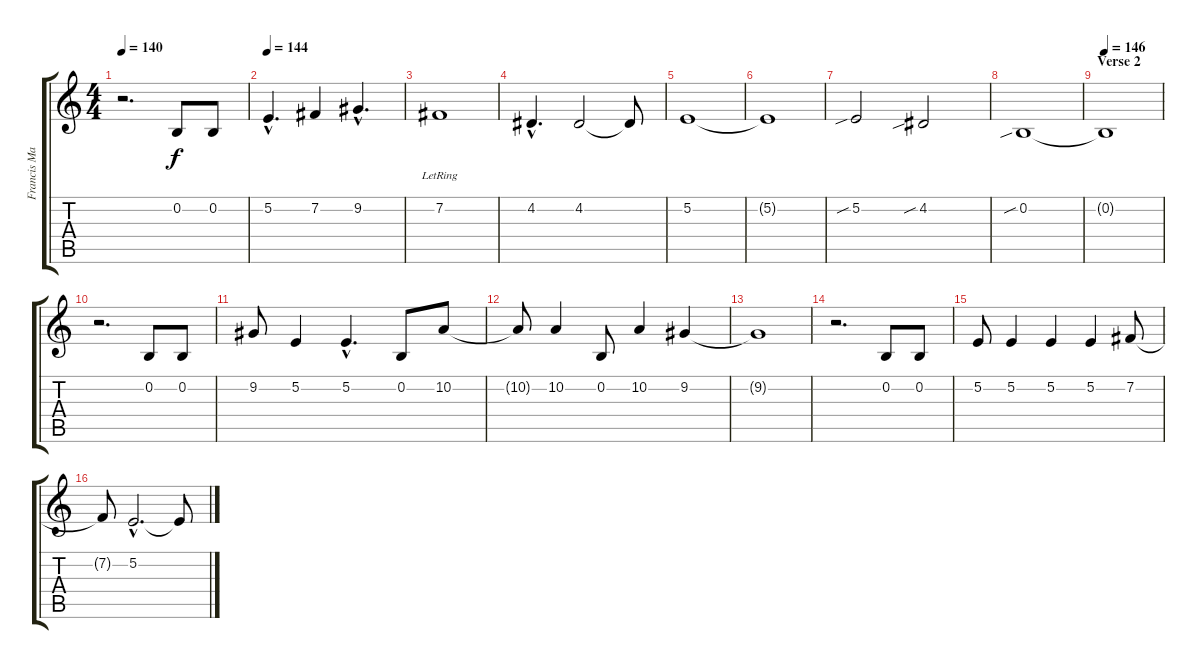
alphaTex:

\track ("Francis Mark-Vocals" "Francis Ma") {instrument clarinet}
\staff {score tabs}
\tuning (E4 B3 G3 D3 A2 E2) {hide}
\ts (4 4)
\tempo 140
\clef g2
\ks c
r.2{d dy f} 0.2.8{volume 16} 0.2.8 |
\tempo 144
5.2{hac}.4{d} 7.2.4 9.2{hac}.4{d} |
7.2{lr}.1 |
4.2{hac}.4{d} 4.2.2 4.2{t}.8 |
5.2.1 |
5.2{t}.1{volume 8} |
5.2{sib}.2{volume 16} 4.2{sib}.2 |
0.2{sib}.1{volume 3} |
\section ("" "Verse 2")
\tempo 146
0.2{t}.1 |
r.2{d volume 15} 0.2.8 0.2.8 |
9.2.8 5.2.4 5.2{hac}.4{d} 0.2.8 10.2.8 |
10.2{t}.8 10.2.4 0.2.8 10.2.4 9.2.4{volume 4} |
9.2{t}.1 |
r.2{d} 0.2.8{volume 15} 0.2.8 |
5.2.8 5.2.4 5.2.4 5.2.4 7.2.8 |
7.2{t}.8 5.2{hac}.2{d} 5.2{t}.8
